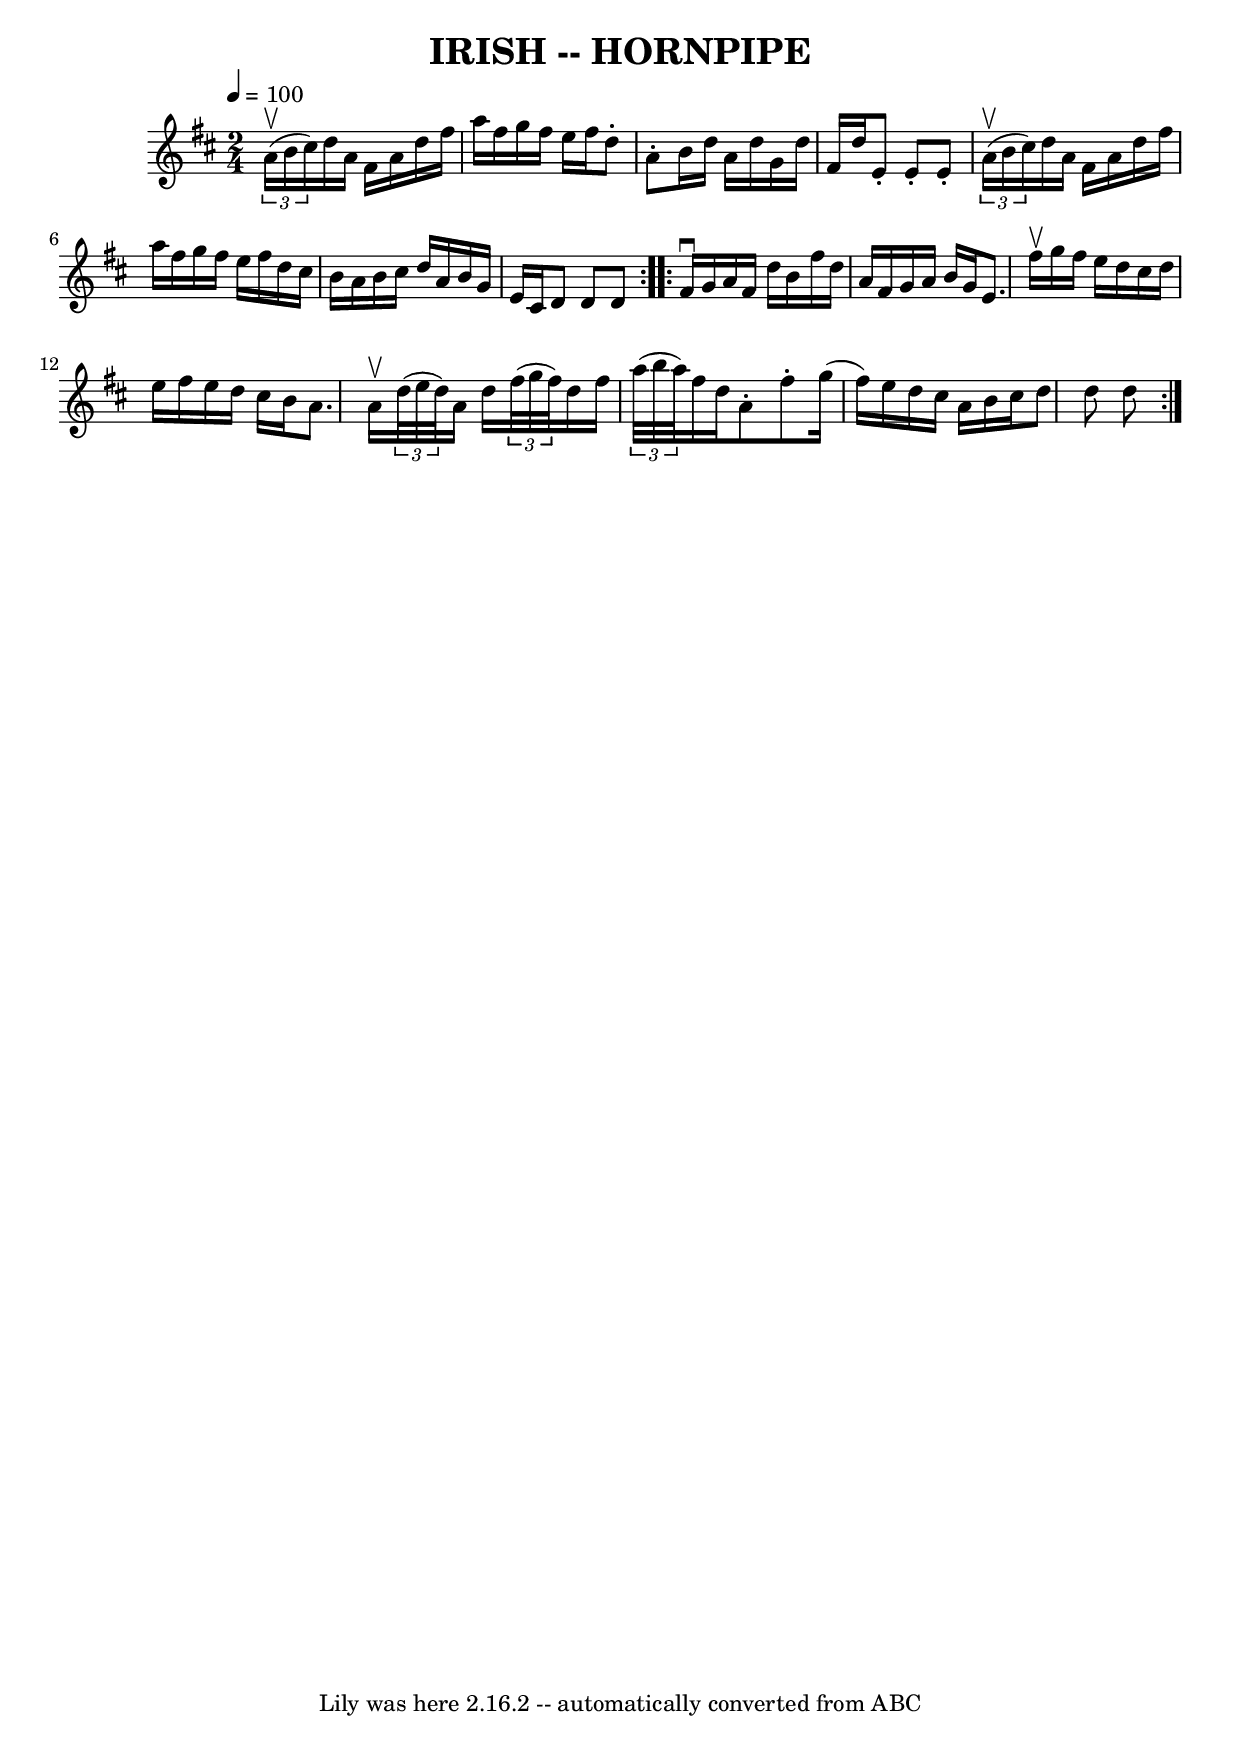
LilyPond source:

\version "2.16.2"
\include "Mammoth.ily"
\header {
	%% book = "Cole's 1000 Fiddle Tunes"
	crossRefNumber = "1"
	footnotes = ""
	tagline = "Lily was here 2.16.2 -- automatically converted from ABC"
	title = "IRISH -- HORNPIPE"
}
voicedefault =  {


\repeat volta 2 {
\time 2/4 \tempo  4=100
 
\key d \major   \times 2/3 { a'16 (^\upbow b'16 cis''16) }       
|
 d''16 a'16 fis'16 a'16 d''16 fis''16 a''16    
fis''16    |
 g''16 fis''16 e''16 fis''16 d''8 -. a'8 -.  
 |
 b'16 d''16 a'16 d''16 g'16 d''16 fis'16 d''16  
  |
 e'8 -. e'8 -. e'8 -.   \times 2/3 { a'16 (^\upbow b'16    
cis''16) }   |
     |
 d''16 a'16 fis'16 a'16    
d''16 fis''16 a''16 fis''16    |
 g''16 fis''16 e''16    
fis''16 d''16 cis''16 b'16 a'16    |
 b'16 cis''16    
d''16 a'16 b'16 g'16 e'16 cis'16    |
 d'8 d'8 d'8 
   }     \repeat volta 2 { fis'16^\downbow g'16        |
 a'16    
fis'16 d''16 b'16 fis''16 d''16 a'16 fis'16    |
   
g'16 a'16 b'16 g'16 e'8. fis''16^\upbow   |
 g''16    
fis''16 e''16 d''16 cis''16 d''16 e''16 fis''16    |
   
e''16 d''16 cis''16 b'16 a'8. a'16^\upbow   |
     
|
   \times 2/3 { d''32 (e''32 d''32) } a'16 d''16    
\times 2/3 { fis''32 (g''32 fis''32) } d''16 fis''16    
|
   \times 2/3 { a''32 (b''32 a''32) } fis''16 d''16    
a'8 -. fis''8 -.   |
 g''16 (fis''16) e''16 d''16    
cis''16 a'16 b'16 cis''16    |
 d''8 d''8 d''8    }   
}

\score{
    <<

	\context Staff="default"
	{
	    \voicedefault 
	}

    >>
	\layout {
	}
	\midi {}
}
